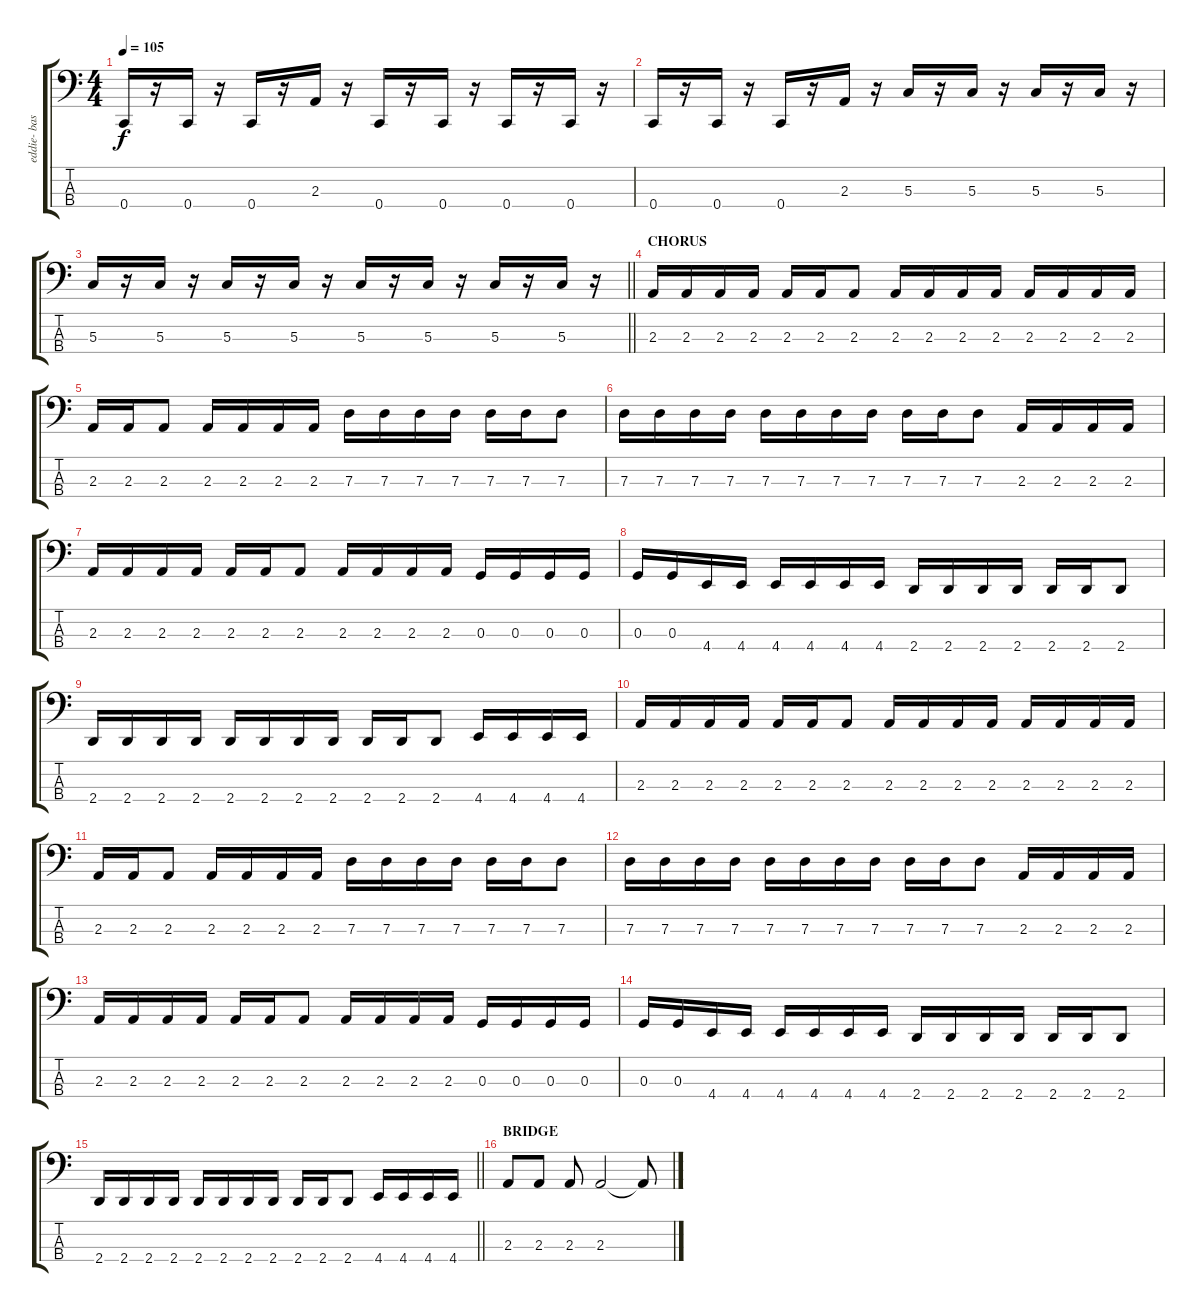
\track ("eddie- bass" "eddie- bas") {instrument electricbasspick}
\staff {score tabs}
\tuning (F2 C2 G1 C1) {hide}
\ts (4 4)
\tempo 105
\clef f4
\ks c
0.4.16{dy f} r.16 0.4.16 r.16 0.4.16 r.16 2.3.16 r.16 0.4.16 r.16 0.4.16 r.16 0.4.16 r.16 0.4.16 r.16 |
0.4.16 r.16 0.4.16 r.16 0.4.16 r.16 2.3.16 r.16 5.3.16 r.16 5.3.16 r.16 5.3.16 r.16 5.3.16 r.16 |
\barLineRight lightlight
5.3.16 r.16 5.3.16 r.16 5.3.16 r.16 5.3.16 r.16 5.3.16 r.16 5.3.16 r.16 5.3.16 r.16 5.3.16 r.16 |
\section ("" "CHORUS")
2.3.16 2.3.16 2.3.16 2.3.16 2.3.16 2.3.16 2.3.8 2.3.16 2.3.16 2.3.16 2.3.16 2.3.16 2.3.16 2.3.16 2.3.16 |
2.3.16 2.3.16 2.3.8 2.3.16 2.3.16 2.3.16 2.3.16 7.3.16 7.3.16 7.3.16 7.3.16 7.3.16 7.3.16 7.3.8 |
7.3.16 7.3.16 7.3.16 7.3.16 7.3.16 7.3.16 7.3.16 7.3.16 7.3.16 7.3.16 7.3.8 2.3.16 2.3.16 2.3.16 2.3.16 |
2.3.16 2.3.16 2.3.16 2.3.16 2.3.16 2.3.16 2.3.8 2.3.16 2.3.16 2.3.16 2.3.16 0.3.16 0.3.16 0.3.16 0.3.16 |
0.3.16 0.3.16 4.4.16 4.4.16 4.4.16 4.4.16 4.4.16 4.4.16 2.4.16 2.4.16 2.4.16 2.4.16 2.4.16 2.4.16 2.4.8 |
2.4.16 2.4.16 2.4.16 2.4.16 2.4.16 2.4.16 2.4.16 2.4.16 2.4.16 2.4.16 2.4.8 4.4.16 4.4.16 4.4.16 4.4.16 |
2.3.16 2.3.16 2.3.16 2.3.16 2.3.16 2.3.16 2.3.8 2.3.16 2.3.16 2.3.16 2.3.16 2.3.16 2.3.16 2.3.16 2.3.16 |
2.3.16 2.3.16 2.3.8 2.3.16 2.3.16 2.3.16 2.3.16 7.3.16 7.3.16 7.3.16 7.3.16 7.3.16 7.3.16 7.3.8 |
7.3.16 7.3.16 7.3.16 7.3.16 7.3.16 7.3.16 7.3.16 7.3.16 7.3.16 7.3.16 7.3.8 2.3.16 2.3.16 2.3.16 2.3.16 |
2.3.16 2.3.16 2.3.16 2.3.16 2.3.16 2.3.16 2.3.8 2.3.16 2.3.16 2.3.16 2.3.16 0.3.16 0.3.16 0.3.16 0.3.16 |
0.3.16 0.3.16 4.4.16 4.4.16 4.4.16 4.4.16 4.4.16 4.4.16 2.4.16 2.4.16 2.4.16 2.4.16 2.4.16 2.4.16 2.4.8 |
\barLineRight lightlight
2.4.16 2.4.16 2.4.16 2.4.16 2.4.16 2.4.16 2.4.16 2.4.16 2.4.16 2.4.16 2.4.8 4.4.16 4.4.16 4.4.16 4.4.16 |
\section ("" "BRIDGE")
2.3.8 2.3.8 2.3.8 2.3.2 2.3{t}.8
